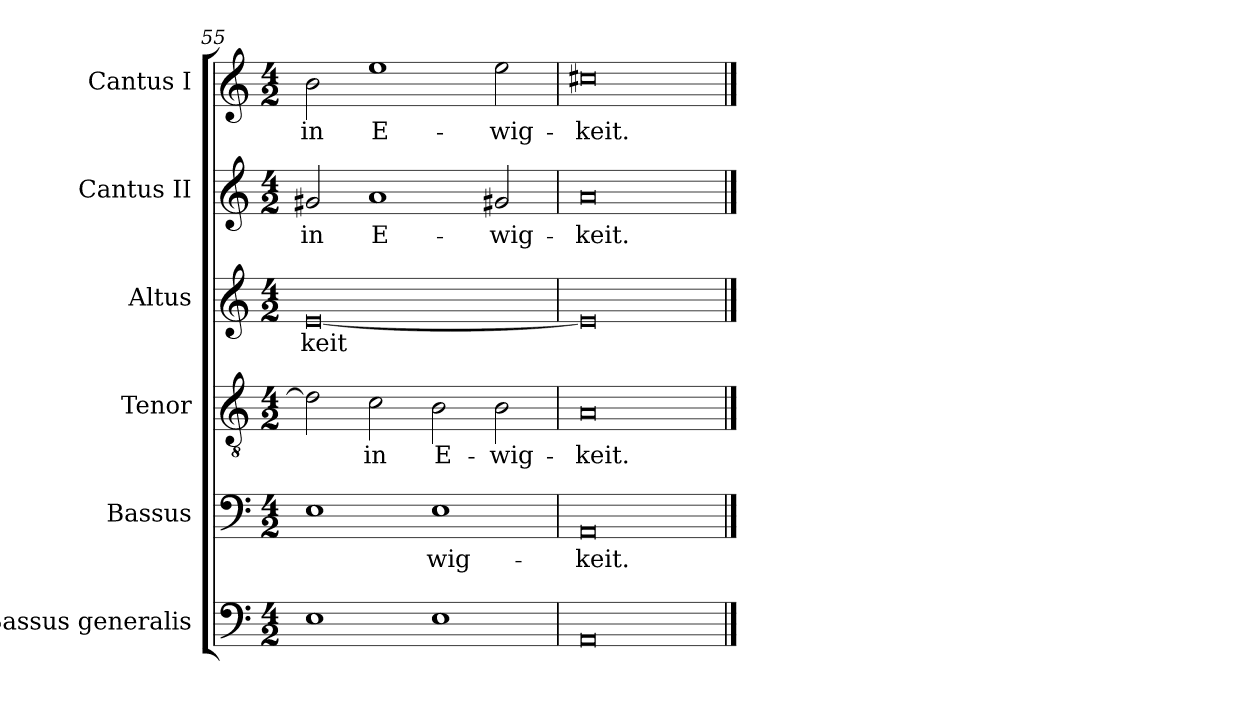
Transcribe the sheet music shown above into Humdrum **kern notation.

**kern	**kern	**text	**kern	**text	**kern	**text	**kern	**text	**kern	**text
*part6	*part5	*part5	*part4	*part4	*part3	*part3	*part2	*part2	*part1	*part1
*staff6	*staff5	*staff5	*staff4	*staff4	*staff3	*staff3	*staff2	*staff2	*staff1	*staff1
*I"Bassus generalis	*I"Bassus	*	*I"Tenor	*	*I"Altus	*	*I"Cantus II	*	*I"Cantus I	*
*clefF4	*clefF4	*	*clefGv2	*	*clefG2	*	*clefG2	*	*clefG2	*
*k[]	*k[]	*	*k[]	*	*k[]	*	*k[]	*	*k[]	*
*M4/2	*M4/2	*	*M4/2	*	*M4/2	*	*M4/2	*	*M4/2	*
=55	=55	=55	=55	=55	=55	=55	=55	=55	=55	=55
1E	1E	.	2d\]	.	[0e	-keit	2g#X/	in	2b\	in
.	.	.	2c\	in	.	.	1a	E-	1ee	E-
1E	1E	-wig-	2B\	E-	.	.	.	.	.	.
.	.	.	2B\	-wig-	.	.	2g#X/	-wig-	2ee\	-wig-
=56	=56	=56	=56	=56	=56	=56	=56	=56	=56	=56
0AA	0AA	-keit.	0A	-keit.	0e]	.	0a	-keit.	0cc#X	-keit.
==	==	==	==	==	==	==	==	==	==	==
*-	*-	*-	*-	*-	*-	*-	*-	*-	*-	*-
